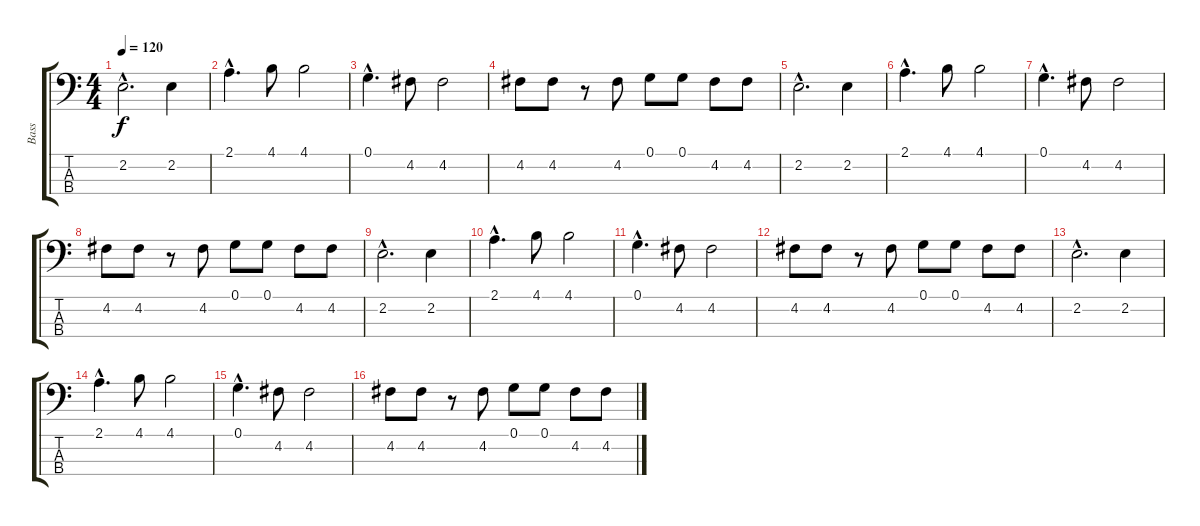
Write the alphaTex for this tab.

\track ("Bass" "Bass") {instrument electricbasspick}
\staff {score tabs}
\tuning (G2 D2 A1 E1) {hide}
\ts (4 4)
\tempo 120
\clef f4
\ks c
2.2{hac}.2{d dy f} 2.2.4 |
2.1{hac}.4{d} 4.1.8 4.1.2 |
0.1{hac}.4{d} 4.2.8 4.2.2 |
4.2.8 4.2.8 r.8 4.2.8 0.1.8 0.1.8 4.2.8 4.2.8 |
2.2{hac}.2{d} 2.2.4 |
2.1{hac}.4{d} 4.1.8 4.1.2 |
0.1{hac}.4{d} 4.2.8 4.2.2 |
4.2.8 4.2.8 r.8 4.2.8 0.1.8 0.1.8 4.2.8 4.2.8 |
2.2{hac}.2{d} 2.2.4 |
2.1{hac}.4{d} 4.1.8 4.1.2 |
0.1{hac}.4{d} 4.2.8 4.2.2 |
4.2.8 4.2.8 r.8 4.2.8 0.1.8 0.1.8 4.2.8 4.2.8 |
2.2{hac}.2{d} 2.2.4 |
2.1{hac}.4{d} 4.1.8 4.1.2 |
0.1{hac}.4{d} 4.2.8 4.2.2 |
4.2.8 4.2.8 r.8 4.2.8 0.1.8 0.1.8 4.2.8 4.2.8
